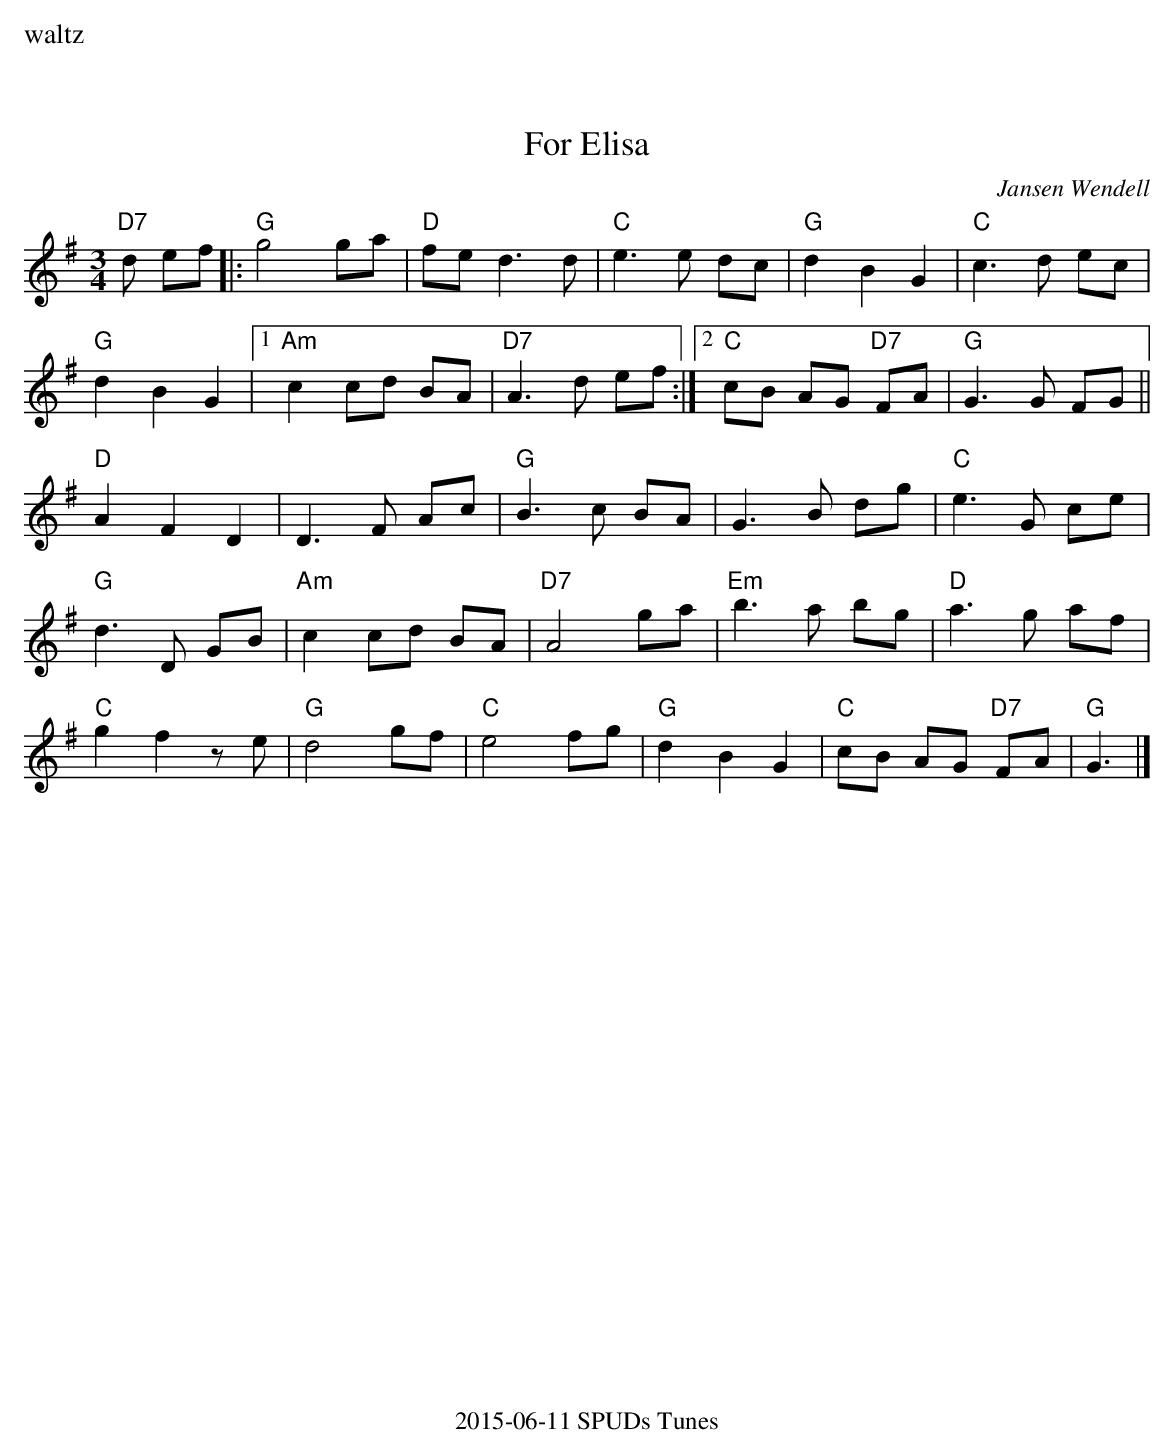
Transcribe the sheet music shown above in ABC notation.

X:1
%%text waltz
T: For Elisa
C: Jansen Wendell
M: 3/4
K:G
"D7"d ef|:"G"g4ga |"D"fed3d|"C"e3e dc|"G"d2B2G2|"C"c3d ec|
"G"d2B2G2|1"Am"c2cd BA|"D7"A3d ef:|2"C"cB AG "D7"FA|"G"G3G FG||
"D"A2F2D2|D3F Ac|"G"B3c BA|G3B dg|"C"e3G ce|
"G"d3D GB|"Am"c2cd BA|"D7"A4ga|"Em"b3a bg |"D"a3g af|
"C"g2f2ze|"G"d4gf|"C"e4fg|"G"d2B2G2|"C"cB AG "D7"FA|"G"G3|]
